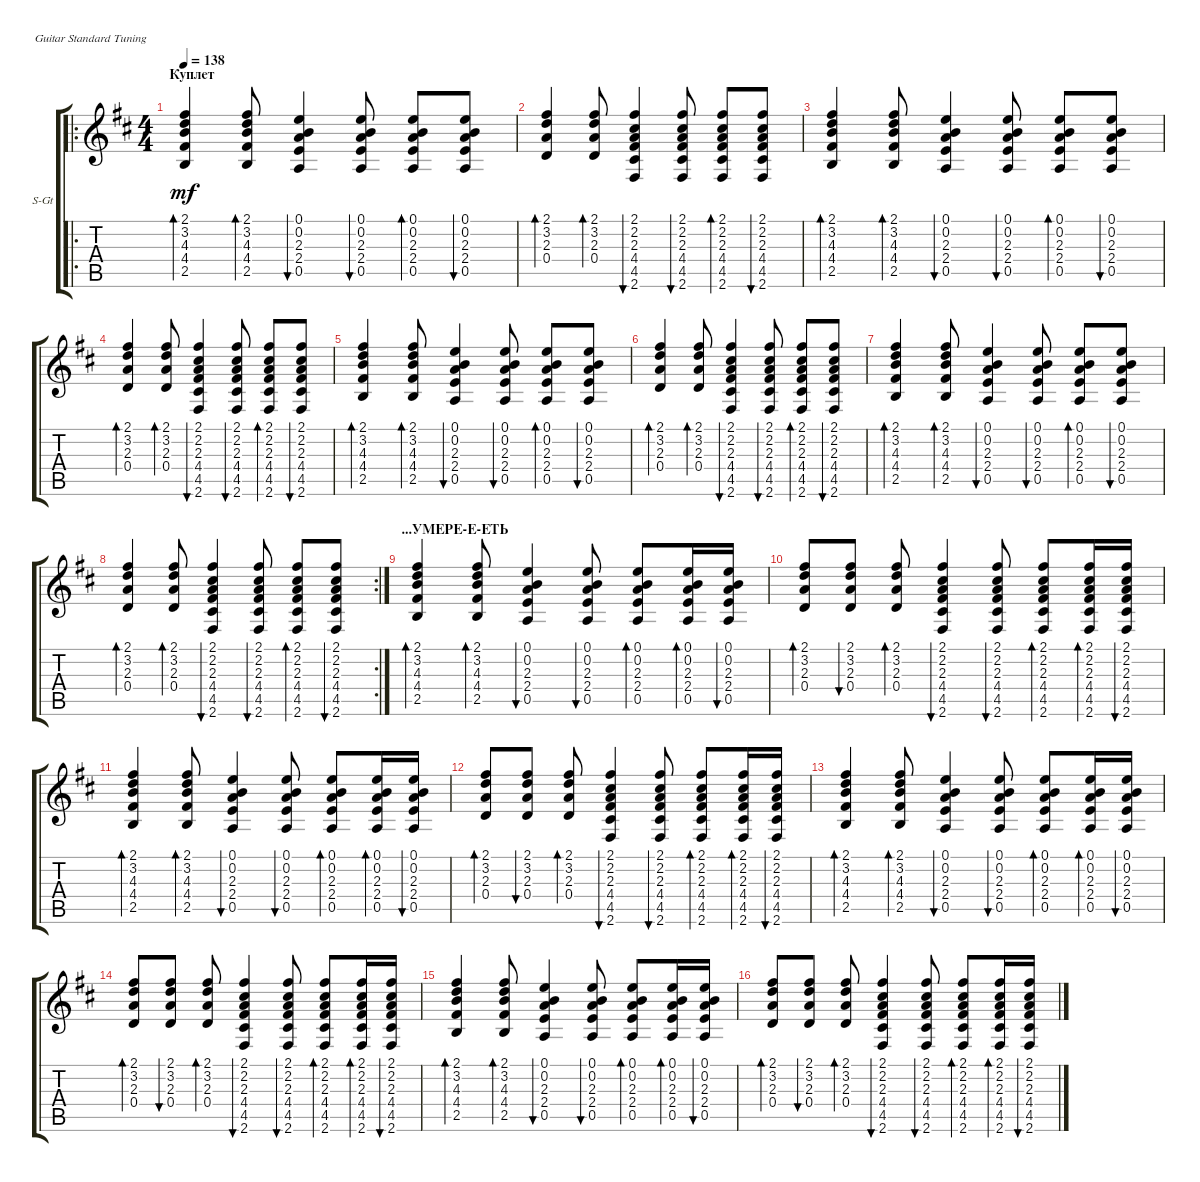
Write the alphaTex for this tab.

\defaultSystemsLayout 4
\bracketExtendMode groupsimilarinstruments
\firstSystemTrackNameOrientation horizontal
\otherSystemsTrackNameOrientation horizontal
\track ("Steel Guitar" "S-Gt") {instrument acousticguitarsteel}
\staff {score tabs}
\tuning (E4 B3 G3 D3 A2 E2)
\ro
\ts (4 4)
\section ("" "Куплет")
\tempo 138
\clef g2
\scale
0.556559
\ks bminor
(2.5 4.4 4.3 3.2 2.1).4{bd 30 dy mf instrument acousticguitarsteel} (2.5 4.4 4.3 3.2 2.1).8{bd 30} (2.4 2.3 0.2 0.1 0.5).4{bu 30} (2.4 2.3 0.2 0.1 0.5).8{bu 30} (2.4 2.3 0.2 0.1 0.5).8{bd 30} (2.4 2.3 0.2 0.1 0.5).8{bu 30} |
\scale
0.443251 (0.4 2.3 3.2 2.1).4{bd 30} (0.4 2.3 3.2 2.1).8{bd 30} (4.4 2.3 2.2 2.1 2.6 4.5).4{bu 30} (4.4 2.3 2.2 2.1 4.5 2.6).8{bu 30} (4.4 2.3 2.2 2.1 4.5 2.6).8{bd 30} (4.4 2.3 2.2 2.1 4.5 2.6).8{bu 30} |
(2.5 4.4 4.3 3.2 2.1).4{bd 30} (2.5 4.4 4.3 3.2 2.1).8{bd 30} (2.4 2.3 0.2 0.1 0.5).4{bu 30} (2.4 2.3 0.2 0.1 0.5).8{bu 30} (2.4 2.3 0.2 0.1 0.5).8{bd 30} (2.4 2.3 0.2 0.1 0.5).8{bu 30} |
(0.4 2.3 3.2 2.1).4{bd 30} (0.4 2.3 3.2 2.1).8{bd 30} (4.4 2.3 2.2 2.1 2.6 4.5).4{bu 30} (4.4 2.3 2.2 2.1 4.5 2.6).8{bu 30} (4.4 2.3 2.2 2.1 4.5 2.6).8{bd 30} (4.4 2.3 2.2 2.1 4.5 2.6).8{bu 30} |
(2.5 4.4 4.3 3.2 2.1).4{bd 30} (2.5 4.4 4.3 3.2 2.1).8{bd 30} (2.4 2.3 0.2 0.1 0.5).4{bu 30} (2.4 2.3 0.2 0.1 0.5).8{bu 30} (2.4 2.3 0.2 0.1 0.5).8{bd 30} (2.4 2.3 0.2 0.1 0.5).8{bu 30} |
(0.4 2.3 3.2 2.1).4{bd 30} (0.4 2.3 3.2 2.1).8{bd 30} (4.4 2.3 2.2 2.1 2.6 4.5).4{bu 30} (4.4 2.3 2.2 2.1 4.5 2.6).8{bu 30} (4.4 2.3 2.2 2.1 4.5 2.6).8{bd 30} (4.4 2.3 2.2 2.1 4.5 2.6).8{bu 30} |
(2.5 4.4 4.3 3.2 2.1).4{bd 30} (2.5 4.4 4.3 3.2 2.1).8{bd 30} (2.4 2.3 0.2 0.1 0.5).4{bu 30} (2.4 2.3 0.2 0.1 0.5).8{bu 30} (2.4 2.3 0.2 0.1 0.5).8{bd 30} (2.4 2.3 0.2 0.1 0.5).8{bu 30} |
\rc 2
(0.4 2.3 3.2 2.1).4{bd 30} (0.4 2.3 3.2 2.1).8{bd 30} (4.4 2.3 2.2 2.1 2.6 4.5).4{bu 30} (4.4 2.3 2.2 2.1 4.5 2.6).8{bu 30} (4.4 2.3 2.2 2.1 4.5 2.6).8{bd 30} (4.4 2.3 2.2 2.1 4.5 2.6).8{bu 30} |
\section ("" "...УМЕРЕ-Е-ЕТЬ")
(2.5 4.4 4.3 3.2 2.1).4{bd 30} (2.5 4.4 4.3 3.2 2.1).8{bd 30} (2.4 2.3 0.2 0.1 0.5).4{bu 30} (2.4 2.3 0.2 0.1 0.5).8{bu 30} (2.4 2.3 0.2 0.1 0.5).8{bd 30} (2.4 2.3 0.2 0.1 0.5).16{bd 30} (2.4 2.3 0.2 0.1 0.5).16{bu 30} |
\scale
0.36 (0.4 2.3 3.2 2.1).8{bd 30} (0.4 2.3 3.2 2.1).8{bu 30} (0.4 2.3 3.2 2.1).8{bd 30} (4.4 2.3 2.2 2.1 2.6 4.5).4{bu 30} (4.4 2.3 2.2 2.1 4.5 2.6).8{bu 30} (4.4 2.3 2.2 2.1 4.5 2.6).8{bd 30} (4.4 2.3 2.2 2.1 4.5 2.6).16{bd 30} (4.4 2.3 2.2 2.1 4.5 2.6).16{bu 30} |
\scale
0.318375 (2.5 4.4 4.3 3.2 2.1).4{bd 30} (2.5 4.4 4.3 3.2 2.1).8{bd 30} (2.4 2.3 0.2 0.1 0.5).4{bu 30} (2.4 2.3 0.2 0.1 0.5).8{bu 30} (2.4 2.3 0.2 0.1 0.5).8{bd 30} (2.4 2.3 0.2 0.1 0.5).16{bd 30} (2.4 2.3 0.2 0.1 0.5).16{bu 30} |
\scale
0.321484 (0.4 2.3 3.2 2.1).8{bd 30} (0.4 2.3 3.2 2.1).8{bu 30} (0.4 2.3 3.2 2.1).8{bd 30} (4.4 2.3 2.2 2.1 2.6 4.5).4{bu 30} (4.4 2.3 2.2 2.1 4.5 2.6).8{bu 30} (4.4 2.3 2.2 2.1 4.5 2.6).8{bd 30} (4.4 2.3 2.2 2.1 4.5 2.6).16{bd 30} (4.4 2.3 2.2 2.1 4.5 2.6).16{bu 30} |
(2.5 4.4 4.3 3.2 2.1).4{bd 30} (2.5 4.4 4.3 3.2 2.1).8{bd 30} (2.4 2.3 0.2 0.1 0.5).4{bu 30} (2.4 2.3 0.2 0.1 0.5).8{bu 30} (2.4 2.3 0.2 0.1 0.5).8{bd 30} (2.4 2.3 0.2 0.1 0.5).16{bd 30} (2.4 2.3 0.2 0.1 0.5).16{bu 30} |
(0.4 2.3 3.2 2.1).8{bd 30} (0.4 2.3 3.2 2.1).8{bu 30} (0.4 2.3 3.2 2.1).8{bd 30} (4.4 2.3 2.2 2.1 2.6 4.5).4{bu 30} (4.4 2.3 2.2 2.1 4.5 2.6).8{bu 30} (4.4 2.3 2.2 2.1 4.5 2.6).8{bd 30} (4.4 2.3 2.2 2.1 4.5 2.6).16{bd 30} (4.4 2.3 2.2 2.1 4.5 2.6).16{bu 30} |
(2.5 4.4 4.3 3.2 2.1).4{bd 30} (2.5 4.4 4.3 3.2 2.1).8{bd 30} (2.4 2.3 0.2 0.1 0.5).4{bu 30} (2.4 2.3 0.2 0.1 0.5).8{bu 30} (2.4 2.3 0.2 0.1 0.5).8{bd 30} (2.4 2.3 0.2 0.1 0.5).16{bd 30} (2.4 2.3 0.2 0.1 0.5).16{bu 30} |
(0.4 2.3 3.2 2.1).8{bd 30} (0.4 2.3 3.2 2.1).8{bu 30} (0.4 2.3 3.2 2.1).8{bd 30} (4.4 2.3 2.2 2.1 2.6 4.5).4{bu 30} (4.4 2.3 2.2 2.1 4.5 2.6).8{bu 30} (4.4 2.3 2.2 2.1 4.5 2.6).8{bd 30} (4.4 2.3 2.2 2.1 4.5 2.6).16{bd 30} (4.4 2.3 2.2 2.1 4.5 2.6).16{bu 30}
